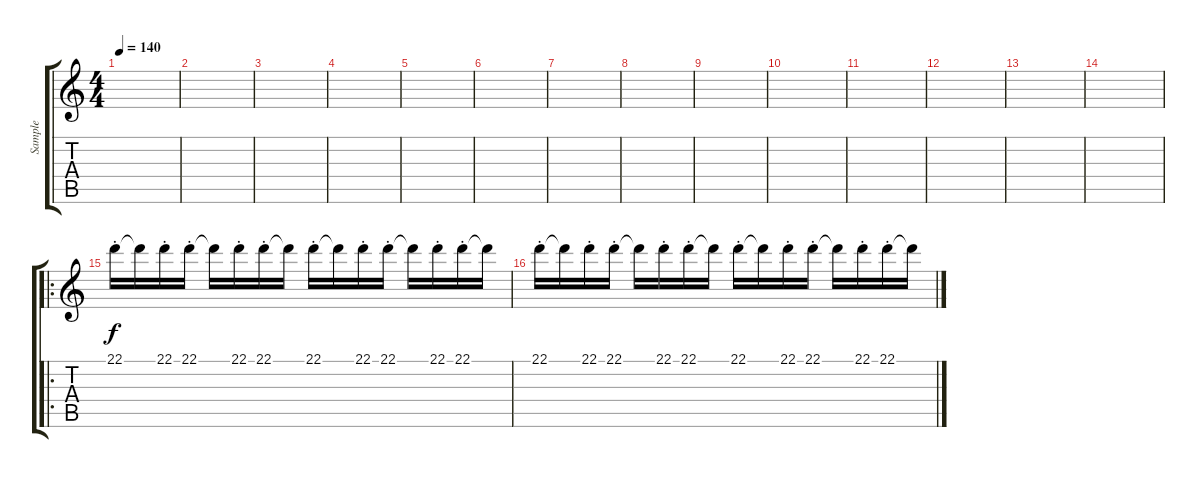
\track ("Sample" "Sample") {instrument orchestrahit}
\staff {score tabs}
\tuning (E4 B3 G3 D3 A2 E2) {hide}
\ts (4 4)
\tempo 140
\clef g2
\ks c
|
|
|
|
|
|
|
|
|
|
|
|
|
|
\ro
22.1{st}.16{volume 10} 22.1{t}.16 22.1{st}.16 22.1{st}.16 22.1{t}.16 22.1{st}.16 22.1{st}.16 22.1{t}.16 22.1{st}.16 22.1{t}.16 22.1{st}.16 22.1{st}.16 22.1{t}.16 22.1{st}.16 22.1{st}.16 22.1{t}.16 |
22.1{st}.16 22.1{t}.16 22.1{st}.16 22.1{st}.16 22.1{t}.16 22.1{st}.16 22.1{st}.16 22.1{t}.16 22.1{st}.16 22.1{t}.16 22.1{st}.16 22.1{st}.16 22.1{t}.16 22.1{st}.16 22.1{st}.16 22.1{t}.16
